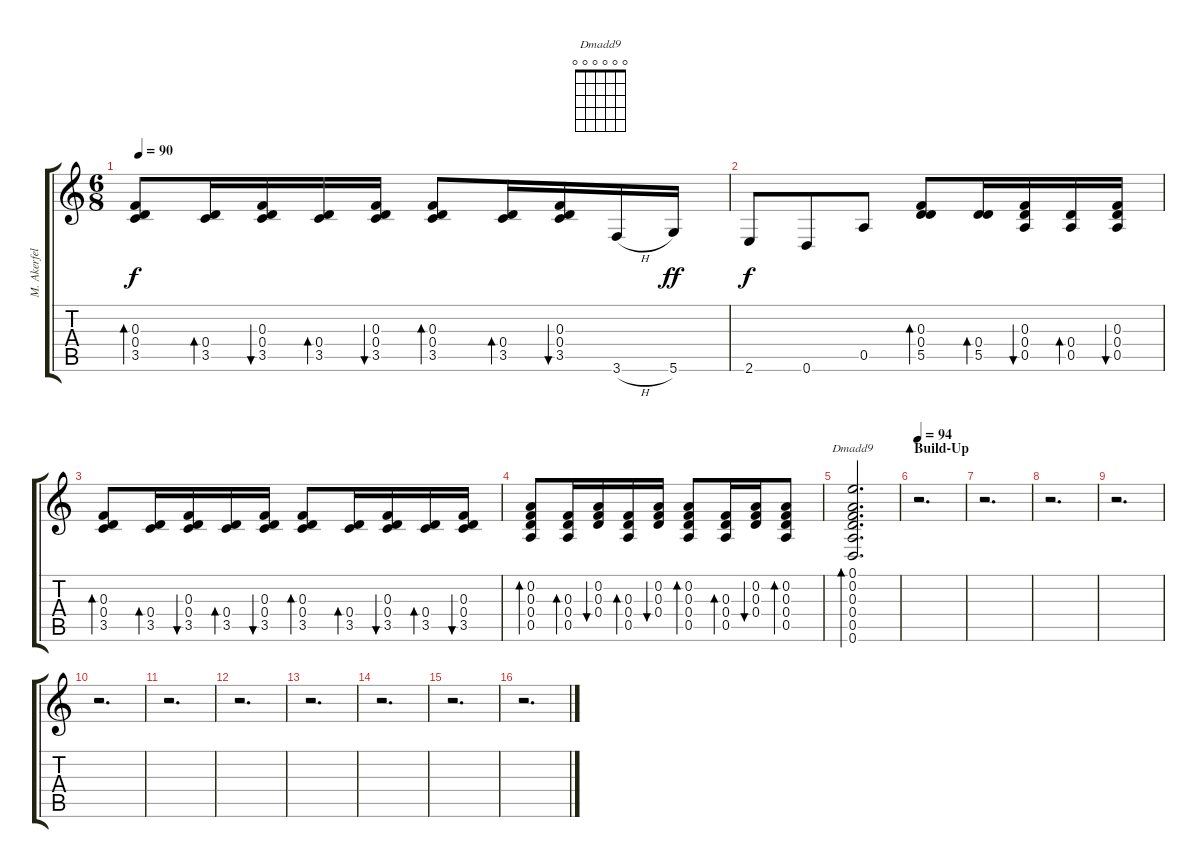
\track ("M. Akerfeldt (Acoustic)" "M. Akerfel") {instrument acousticguitarsteel}
\staff {score tabs}
\tuning (E4 A3 F3 D3 A2 D2) {hide}
\chord ("Dmadd9" 0 0 0 0 0 0)
\ts (6 8)
\tempo 90
\clef g2
\ks c
(0.3 0.4 3.5).8{bd 60 dy f} (0.4 3.5).16{bd 60} (0.3 0.4 3.5).16{bu 60} (0.4 3.5).16{bd 60} (0.3 0.4 3.5).16{bu 60} (0.3 0.4 3.5).8{bd 60} (0.4 3.5).16{bd 60} (0.3 0.4 3.5).16{bu 60} 3.6{h}.16 5.6.16{dy ff} |
2.6.8{dy f} 0.6.8 0.5.8 (0.3 0.4 5.5).8{bd 60} (0.4 5.5).16{bd 60} (0.3 0.4 0.5).16{bu 60} (0.4 0.5).16{bd 60} (0.3 0.4 0.5).16{bu 60} |
(0.3 0.4 3.5).8{bd 60} (0.4 3.5).16{bd 60} (0.3 0.4 3.5).16{bu 60} (0.4 3.5).16{bd 60} (0.3 0.4 3.5).16{bu 60} (0.3 0.4 3.5).8{bd 60} (0.4 3.5).16{bd 60} (0.3 0.4 3.5).16{bu 60} (0.4 3.5).16{bd 60} (0.3 0.4 3.5).16{bu 60} |
(0.2 0.3 0.4 0.5).8{bd 30} (0.3 0.4 0.5).16{bd 30} (0.2 0.3 0.4).16{bu 30} (0.3 0.4 0.5).16{bd 30} (0.2 0.3 0.4).16{bu 30} (0.2 0.3 0.4 0.5).8{bd 30} (0.3 0.4 0.5).16{bd 30} (0.2 0.3 0.4).16{bu 30} (0.2 0.3 0.4 0.5).8{bd 30} |
(0.1 0.2 0.3 0.4 0.5 0.6).2{d bd 120 ch "Dmadd9"} |
\section ("" "Build-Up")
\tempo 94
r.2{d} |
r.2{d} |
r.2{d} |
r.2{d} |
r.2{d} |
r.2{d} |
r.2{d} |
r.2{d} |
r.2{d} |
r.2{d} |
r.2{d}
